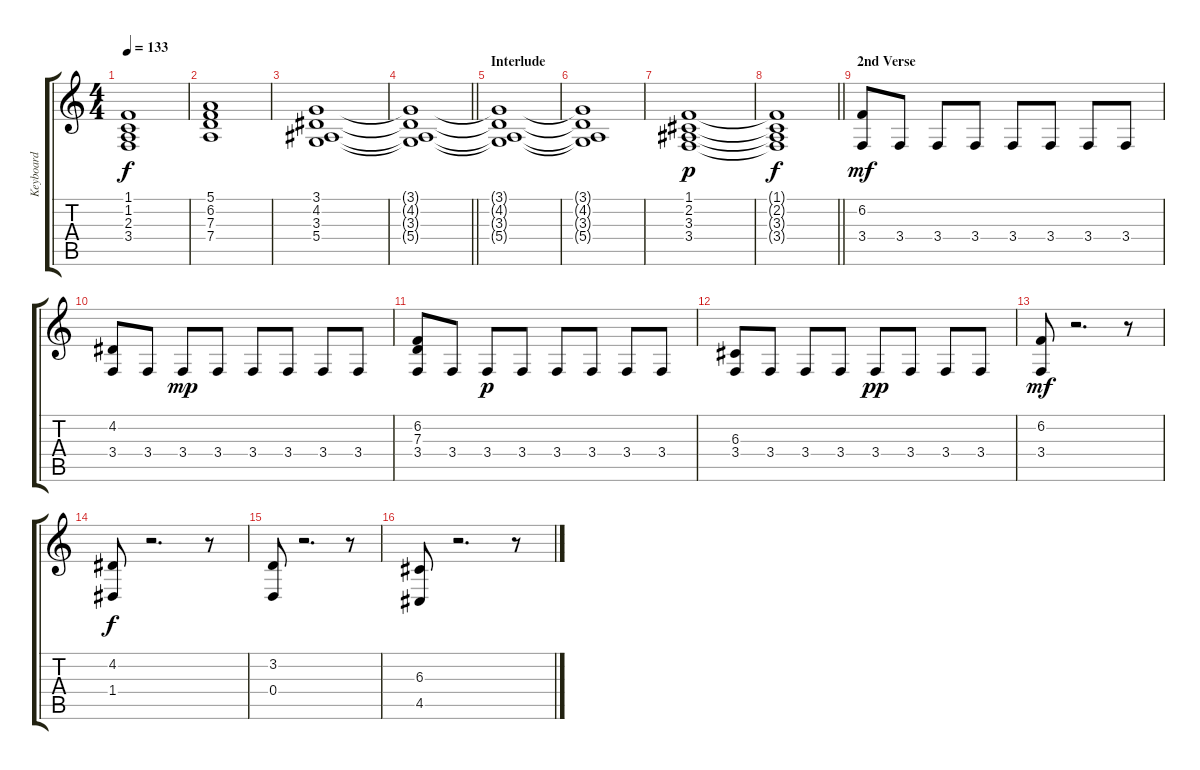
\track ("Keyboard" "Keyboard") {instrument fx4atmosphere}
\staff {score tabs}
\tuning (E4 B3 G3 D3 A2 E2) {hide}
\ts (4 4)
\tempo 133
\clef g2
\ks c
(1.1 1.2 2.3 3.4).1{dy f} |
(5.1 6.2 7.3 7.4).1 |
(3.1 4.2 3.3 5.4).1 |
\barLineRight lightlight
(3.1{t} 4.2{t} 3.3{t} 5.4{t}).1 |
\section ("" "Interlude")
(3.1{t} 4.2{t} 3.3{t} 5.4{t}).1{volume 6} |
(3.1{t} 4.2{t} 3.3{t} 5.4{t}).1 |
(1.1 2.2 3.3 3.4).1{dy p volume 13} |
\barLineRight lightlight
(1.1{t} 2.2{t} 3.3{t} 3.4{t}).1{dy f} |
\section ("" "2nd Verse")
(6.2 3.4).8{dy mf instrument fx7echoes} 3.4.8{instrument fx4atmosphere} 3.4.8 3.4.8 3.4.8 3.4.8 3.4.8 3.4.8 |
(4.2 3.4).8{instrument fx7echoes} 3.4.8{instrument fx4atmosphere} 3.4.8{dy mp} 3.4.8 3.4.8 3.4.8 3.4.8 3.4.8 |
(6.2 7.3 3.4).8{instrument fx7echoes} 3.4.8{instrument fx4atmosphere} 3.4.8{dy p} 3.4.8 3.4.8 3.4.8 3.4.8 3.4.8 |
(6.3 3.4).8{instrument fx7echoes} 3.4.8{instrument fx4atmosphere} 3.4.8 3.4.8 3.4.8{dy pp} 3.4.8 3.4.8 3.4.8 |
(6.2 3.4).8{dy mf instrument fx7echoes} r.2{d} r.8 |
(4.2 1.4).8{dy f} r.2{d} r.8 |
(3.2 0.4).8 r.2{d} r.8 |
(6.3 4.5).8 r.2{d} r.8
